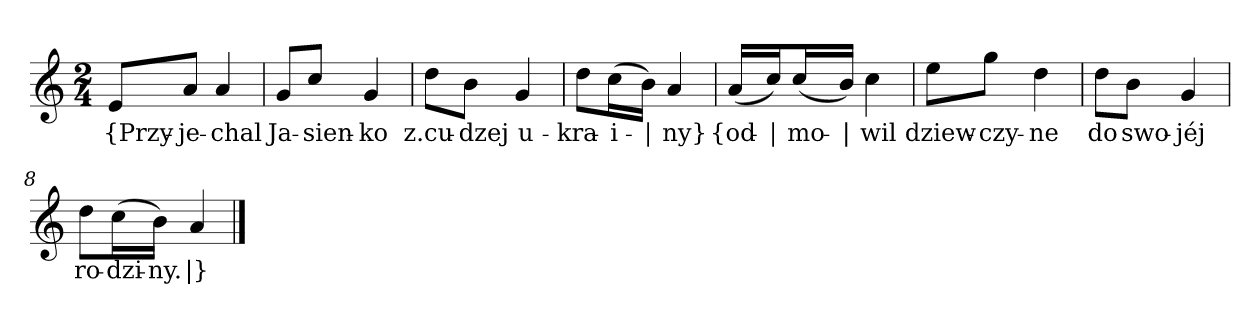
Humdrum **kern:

**kern	**text
*part1	*part1
*staff1	*staff1
*clefG2	*
*k[]	*
*a:	*
*M2/4	*
=	=
8e/L	{Przy-
8a/J	-je-
4a	-chal
=2	=2
8g/L	Ja-
8cc/J	-sien-
4g	-ko
=3	=3
8dd\L	z.cu-
8b\J	-dzej
4g	u-
=4	=4
8dd\L	-kra-
(16cc\L	-i-
16b\JJ)	|
4a	-ny}
=5y	=5y
(16a/LL	{od-
16cc/J)	|
(16cc/L	-mo-
16b/JJ)	|
4cc	-wil
=6	=6
8ee\L	dziew-
8gg\J	-czy-
4dd	-ne
=7	=7
8dd\L	do
8b\J	swo-
4g	-jéj
=8	=8
8dd\L	ro-
(16cc\L	-dzi-
16b\JJ)	-ny.
4a	|}
==	==
*-	*-
